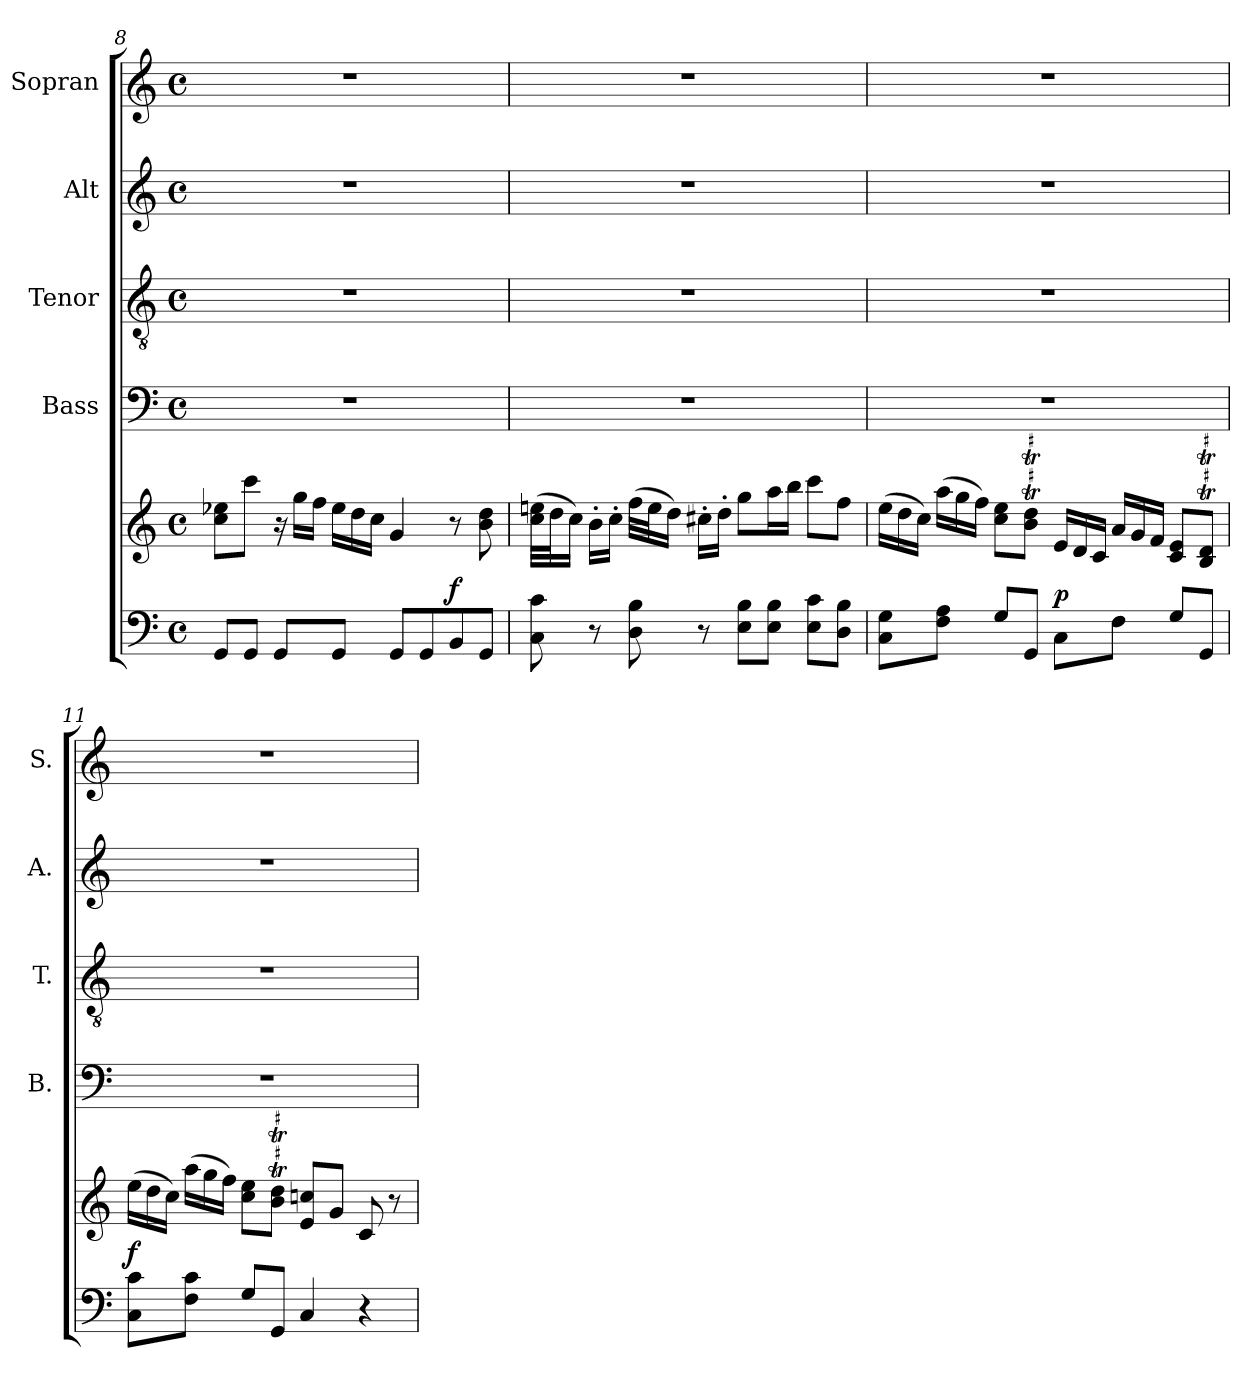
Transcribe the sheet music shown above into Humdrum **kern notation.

**kern	**kern	**dynam	**kern	**kern	**kern	**kern
*part5	*part5	*part5	*part4	*part3	*part2	*part1
*staff6	*staff5	*staff5/6	*staff4	*staff3	*staff2	*staff1
*	*	*	*I"Bass	*I"Tenor	*I"Alt	*I"Sopran
*	*	*	*I'B.	*I'T.	*I'A.	*I'S.
!!LO:PB:g=z
*clefF4	*clefG2	*	*clefF4	*clefGv2	*clefG2	*clefG2
*k[]	*k[]	*	*k[]	*k[]	*k[]	*k[]
*C:	*C:	*	*C:	*C:	*C:	*C:
*M4/4	*M4/4	*	*M4/4	*M4/4	*M4/4	*M4/4
*met(c)	*met(c)	*	*met(c)	*met(c)	*met(c)	*met(c)
=8	=8	=8	=8	=8	=8	=8
8GG/L	8cc\ 8ee-X\L	.	1r	1r	1r	1r
8GG/J	8ccc\J	.	.	.	.	.
*	*Xtuplet	*	*	*	*	*
8GG/L	24r	.	.	.	.	.
.	24gg\LL	.	.	.	.	.
.	24ff\JJ	.	.	.	.	.
8GG/J	24ee-\LL	.	.	.	.	.
.	24dd\	.	.	.	.	.
.	24cc\JJ	.	.	.	.	.
8GG/L	4g/	.	.	.	.	.
8GG/	.	.	.	.	.	.
!	!	!LO:DY:a=2	!	!	!	!
8BB/	8r	f	.	.	.	.
8GG/J	8b\ 8dd\	.	.	.	.	.
=9	=9	=9	=9	=9	=9	=9
8C\ 8c\	(>32cc\ 32een\LLL	.	1r	1r	1r	1r
.	32dd\J	.	.	.	.	.
.	16cc\JJ)	.	.	.	.	.
8r	16b'>\LL	.	.	.	.	.
.	16cc'>\JJ	.	.	.	.	.
8D\ 8B\	(>32ff\LLL	.	.	.	.	.
.	32ee\J	.	.	.	.	.
.	16dd\JJ)	.	.	.	.	.
8r	16cc#X'>\LL	.	.	.	.	.
.	16dd'>\JJ	.	.	.	.	.
8E\ 8B\L	8gg\L	.	.	.	.	.
8E\ 8B\J	16aa\L	.	.	.	.	.
.	16bb\JJ	.	.	.	.	.
8E\ 8c\L	8ccc\L	.	.	.	.	.
8D\ 8B\J	8ff\J	.	.	.	.	.
=10	=10	=10	=10	=10	=10	=10
8C\ 8G\L	(>24ee\LL	.	1r	1r	1r	1r
.	24dd\	.	.	.	.	.
.	24cc\JJ)	.	.	.	.	.
8F\ 8A\J	(>24aa\LL	.	.	.	.	.
.	24gg\	.	.	.	.	.
.	24ff\JJ)	.	.	.	.	.
8G/L	8cc\ 8ee\L	.	.	.	.	.
8GG/J	8b\T 8dd\TJ	.	.	.	.	.
!	!	!LO:DY:a=2	!	!	!	!
8C\L	24e/LL	p	.	.	.	.
.	24d/	.	.	.	.	.
.	24c/JJ	.	.	.	.	.
8F\J	24a/LL	.	.	.	.	.
.	24g/	.	.	.	.	.
.	24f/JJ	.	.	.	.	.
8G/L	8c/ 8e/L	.	.	.	.	.
8GG/J	8B/T 8d/TJ	.	.	.	.	.
!!LO:LB:g=z
=11	=11	=11	=11	=11	=11	=11
!	!	!LO:DY:a=2	!	!	!	!
8C\ 8c\L	(>24ee\LL	f	1r	1r	1r	1r
.	24dd\	.	.	.	.	.
.	24cc\JJ)	.	.	.	.	.
8F\ 8c\J	(>24aa\LL	.	.	.	.	.
.	24gg\	.	.	.	.	.
.	24ff\JJ)	.	.	.	.	.
8G/L	8cc\ 8ee\L	.	.	.	.	.
8GG/J	8b\T 8dd\TJ	.	.	.	.	.
4C/	8e/ 8cc/L	.	.	.	.	.
.	8g/J	.	.	.	.	.
4r	8c/	.	.	.	.	.
.	8r	.	.	.	.	.
=	=	=	=	=	=	=
*-	*-	*-	*-	*-	*-	*-
